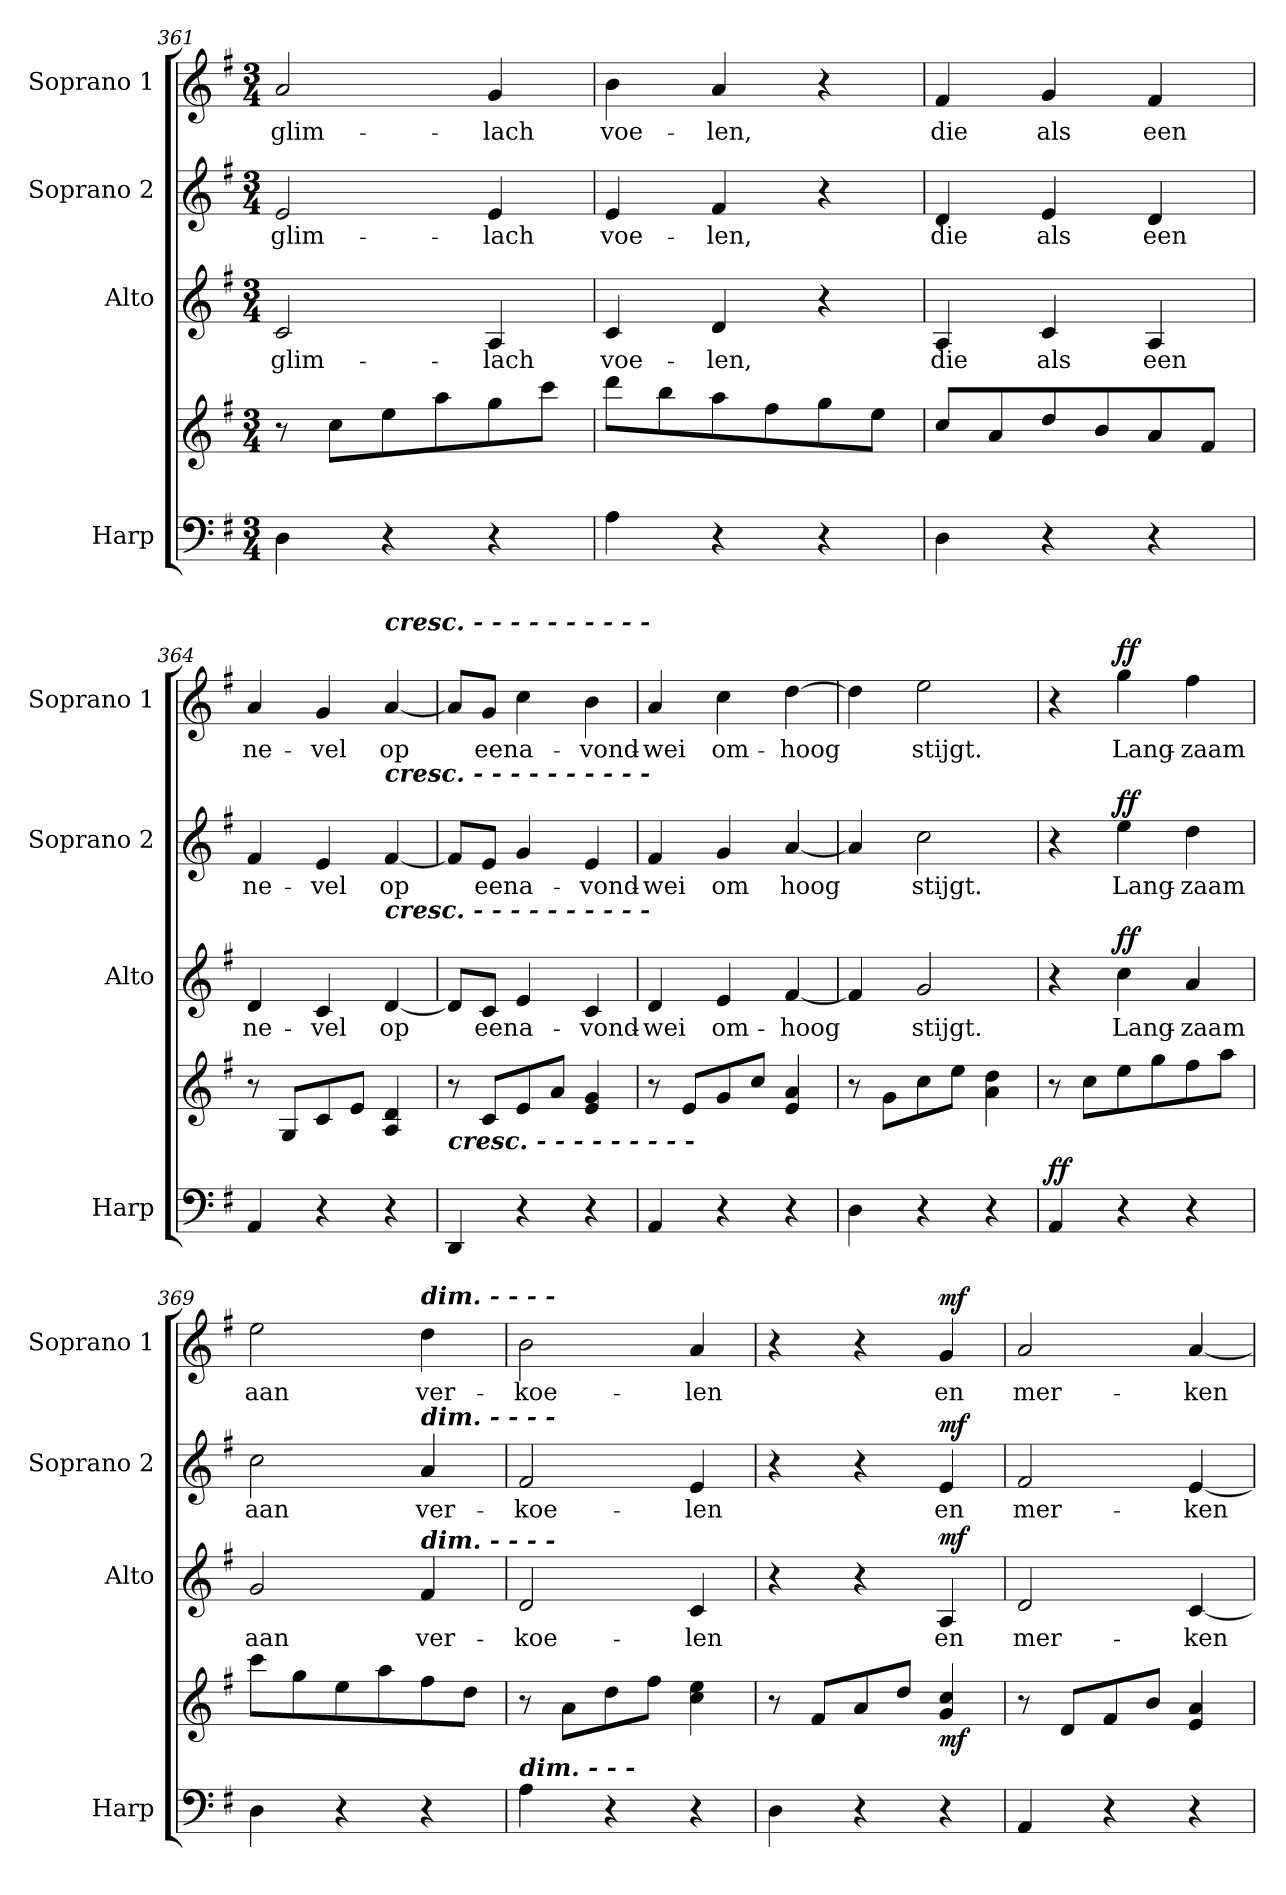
**kern	**kern	**dynam	**kern	**text	**dynam	**kern	**text	**dynam	**kern	**text	**dynam
*part4	*part4	*part4	*part3	*part3	*part3	*part2	*part2	*part2	*part1	*part1	*part1
*staff5	*staff4	*staff4/5	*staff3	*staff3	*staff3	*staff2	*staff2	*staff2	*staff1	*staff1	*staff1
*I"Harp	*	*	*I"Alto	*	*	*I"Soprano 2	*	*	*I"Soprano 1	*	*
*I'Harp	*	*	*I'Alto	*	*	*I'Soprano 2	*	*	*I'Soprano 1	*	*
*clefF4	*clefG2	*	*clefG2	*	*	*clefG2	*	*	*clefG2	*	*
*k[f#]	*k[f#]	*	*k[f#]	*	*	*k[f#]	*	*	*k[f#]	*	*
*G:	*G:	*	*G:	*	*	*G:	*	*	*G:	*	*
*M3/4	*M3/4	*	*M3/4	*	*	*M3/4	*	*	*M3/4	*	*
=361	=361	=361	=361	=361	=361	=361	=361	=361	=361	=361	=361
!	!	!	!	!LO:LY:b	!	!	!LO:LY:b	!	!	!LO:LY:b	!
4D\	8r	.	2c/	glim-	.	2e/	glim-	.	2a/	glim-	.
.	8cc\L	.	.	.	.	.	.	.	.	.	.
4r	8ee\	.	.	.	.	.	.	.	.	.	.
.	8aa\	.	.	.	.	.	.	.	.	.	.
!	!	!	!	!LO:LY:b	!	!	!LO:LY:b	!	!	!LO:LY:b	!
4r	8gg\	.	4A/	-lach	.	4e/	-lach	.	4g/	-lach	.
.	8ccc\J	.	.	.	.	.	.	.	.	.	.
=362	=362	=362	=362	=362	=362	=362	=362	=362	=362	=362	=362
!	!	!	!	!LO:LY:b	!	!	!LO:LY:b	!	!	!LO:LY:b	!
4A\	8ddd\L	.	4c/	voe-	.	4e/	voe-	.	4b\	voe-	.
.	8bb\	.	.	.	.	.	.	.	.	.	.
!	!	!	!	!LO:LY:b	!	!	!LO:LY:b	!	!	!LO:LY:b	!
4r	8aa\	.	4d/	-len,	.	4f#/	-len,	.	4a/	-len,	.
.	8ff#\	.	.	.	.	.	.	.	.	.	.
4r	8gg\	.	4r	.	.	4r	.	.	4r	.	.
.	8ee\J	.	.	.	.	.	.	.	.	.	.
=363	=363	=363	=363	=363	=363	=363	=363	=363	=363	=363	=363
!	!	!	!	!LO:LY:b	!	!	!LO:LY:b	!	!	!LO:LY:b	!
4D\	8cc/L	.	4A/	die	.	4d/	die	.	4f#/	die	.
.	8a/	.	.	.	.	.	.	.	.	.	.
!	!	!	!	!LO:LY:b	!	!	!LO:LY:b	!	!	!LO:LY:b	!
4r	8dd/	.	4c/	als	.	4e/	als	.	4g/	als	.
.	8b/	.	.	.	.	.	.	.	.	.	.
!	!	!	!	!LO:LY:b	!	!	!LO:LY:b	!	!	!LO:LY:b	!
4r	8a/	.	4A/	een	.	4d/	een	.	4f#/	een	.
.	8f#/J	.	.	.	.	.	.	.	.	.	.
!!LO:LB:g=z
=364	=364	=364	=364	=364	=364	=364	=364	=364	=364	=364	=364
!	!	!	!	!LO:LY:b	!	!	!LO:LY:b	!	!	!LO:LY:b	!
4AA/	8r	.	4d/	ne-	.	4f#/	ne-	.	4a/	ne-	.
.	8G/L	.	.	.	.	.	.	.	.	.	.
!	!	!	!	!LO:LY:b	!	!	!LO:LY:b	!	!	!LO:LY:b	!
4r	8c/	.	4c/	-vel	.	4e/	-vel	.	4g/	-vel	.
.	8e/J	.	.	.	.	.	.	.	.	.	.
!	!	!	!	!	!	!	!	!	!LO:TX:a:Bi:t=cresc.            -            -            -            -            -            -            -            -            -            -	!	!
!	!	!	!	!	!	!LO:TX:a:Bi:t=cresc.            -            -            -            -            -            -            -            -            -            -	!	!	!	!	!
!	!	!	!LO:TX:a:Bi:t=cresc.            -            -            -            -            -            -            -            -            -            -	!	!	!	!	!	!	!	!
!	!	!	!	!LO:LY:b	!	!	!LO:LY:b	!	!	!LO:LY:b	!
4r	4A/ 4d/	.	[4d/	op	.	[4f#/	op	.	[4a/	op	.
=365	=365	=365	=365	=365	=365	=365	=365	=365	=365	=365	=365
!LO:TX:a:Bi:t=cresc.          -            -           -           -           -           -           -         -           -	!	!	!	!	!	!	!	!	!	!	!
4DD/	8r	.	8d/L]	.	.	8f#/L]	.	.	8a/L]	.	.
!	!	!	!	!LO:LY:b	!	!	!LO:LY:b	!	!	!LO:LY:b	!
.	8c/L	.	8c/J	een	.	8e/J	een	.	8g/J	een	.
!	!	!	!	!LO:LY:b	!	!	!LO:LY:b	!	!	!LO:LY:b	!
4r	8e/	.	4e/	a-	.	4g/	a-	.	4cc\	a-	.
.	8a/J	.	.	.	.	.	.	.	.	.	.
!	!	!	!	!LO:LY:b	!	!	!LO:LY:b	!	!	!LO:LY:b	!
4r	4e/ 4g/	.	4c/	-vond-	.	4e/	-vond-	.	4b\	-vond-	.
=366	=366	=366	=366	=366	=366	=366	=366	=366	=366	=366	=366
!	!	!	!	!LO:LY:b	!	!	!LO:LY:b	!	!	!LO:LY:b	!
4AA/	8r	.	4d/	-wei	.	4f#/	-wei	.	4a/	-wei	.
.	8e/L	.	.	.	.	.	.	.	.	.	.
!	!	!	!	!LO:LY:b	!	!	!LO:LY:b	!	!	!LO:LY:b	!
4r	8g/	.	4e/	om-	.	4g/	om	.	4cc\	om-	.
.	8cc/J	.	.	.	.	.	.	.	.	.	.
!	!	!	!	!LO:LY:b	!	!	!LO:LY:b	!	!	!LO:LY:b	!
4r	4e/ 4a/	.	[4f#/	-hoog	.	[4a/	hoog	.	[4dd\	-hoog	.
=367	=367	=367	=367	=367	=367	=367	=367	=367	=367	=367	=367
4D\	8r	.	4f#/]	.	.	4a/]	.	.	4dd\]	.	.
.	8g\L	.	.	.	.	.	.	.	.	.	.
!	!	!	!	!LO:LY:b	!	!	!LO:LY:b	!	!	!LO:LY:b	!
4r	8cc\	.	2g/	stijgt.	.	2cc\	stijgt.	.	2ee\	stijgt.	.
.	8ee\J	.	.	.	.	.	.	.	.	.	.
4r	4a\ 4dd\	.	.	.	.	.	.	.	.	.	.
=368	=368	=368	=368	=368	=368	=368	=368	=368	=368	=368	=368
!	!	!LO:DY:a=2	!	!	!	!	!	!	!	!	!
4AA/	8r	ff	4r	.	.	4r	.	.	4r	.	.
.	8cc\L	.	.	.	.	.	.	.	.	.	.
!	!	!	!	!LO:LY:b	!LO:DY:a	!	!LO:LY:b	!LO:DY:a	!	!LO:LY:b	!LO:DY:a
4r	8ee\	.	4cc\	Lang-	ff	4ee\	Lang-	ff	4gg\	Lang-	ff
.	8gg\	.	.	.	.	.	.	.	.	.	.
!	!	!	!	!LO:LY:b	!	!	!LO:LY:b	!	!	!LO:LY:b	!
4r	8ff#\	.	4a/	-zaam	.	4dd\	-zaam	.	4ff#\	-zaam	.
.	8aa\J	.	.	.	.	.	.	.	.	.	.
!!LO:LB:g=z
=369	=369	=369	=369	=369	=369	=369	=369	=369	=369	=369	=369
!	!	!	!	!LO:LY:b	!	!	!LO:LY:b	!	!	!LO:LY:b	!
4D\	8ccc\L	.	2g/	aan	.	2cc\	aan	.	2ee\	aan	.
.	8gg\	.	.	.	.	.	.	.	.	.	.
4r	8ee\	.	.	.	.	.	.	.	.	.	.
.	8aa\	.	.	.	.	.	.	.	.	.	.
!	!	!	!	!	!	!	!	!	!LO:TX:a:Bi:t=dim.           -            -            -            -	!	!
!	!	!	!	!	!	!LO:TX:a:Bi:t=dim.           -            -            -            -	!	!	!	!	!
!	!	!	!LO:TX:a:Bi:t=dim.           -            -            -            -	!	!	!	!	!	!	!	!
!	!	!	!	!LO:LY:b	!	!	!LO:LY:b	!	!	!LO:LY:b	!
4r	8ff#\	.	4f#/	ver-	.	4a/	ver-	.	4dd\	ver-	.
.	8dd\J	.	.	.	.	.	.	.	.	.	.
=370	=370	=370	=370	=370	=370	=370	=370	=370	=370	=370	=370
!LO:TX:a:Bi:t=dim.           -            -            -	!	!	!	!	!	!	!	!	!	!	!
!	!	!	!	!LO:LY:b	!	!	!LO:LY:b	!	!	!LO:LY:b	!
4A\	8r	.	2d/	-koe-	.	2f#/	-koe-	.	2b\	-koe-	.
.	8a\L	.	.	.	.	.	.	.	.	.	.
4r	8dd\	.	.	.	.	.	.	.	.	.	.
.	8ff#\J	.	.	.	.	.	.	.	.	.	.
!	!	!	!	!LO:LY:b	!	!	!LO:LY:b	!	!	!LO:LY:b	!
4r	4cc\ 4ee\	.	4c/	-len	.	4e/	-len	.	4a/	-len	.
=371	=371	=371	=371	=371	=371	=371	=371	=371	=371	=371	=371
4D\	8r	.	4r	.	.	4r	.	.	4r	.	.
.	8f#/L	.	.	.	.	.	.	.	.	.	.
4r	8a/	.	4r	.	.	4r	.	.	4r	.	.
.	8dd/J	.	.	.	.	.	.	.	.	.	.
!	!	!LO:DY:b	!	!LO:LY:b	!LO:DY:a	!	!LO:LY:b	!LO:DY:a	!	!LO:LY:b	!LO:DY:a
4r	4g/ 4cc/	mf	4A/	en	mf	4e/	en	mf	4g/	en	mf
=372	=372	=372	=372	=372	=372	=372	=372	=372	=372	=372	=372
!	!	!	!	!LO:LY:b	!	!	!LO:LY:b	!	!	!LO:LY:b	!
4AA/	8r	.	2d/	mer-	.	2f#/	mer-	.	2a/	mer-	.
.	8d/L	.	.	.	.	.	.	.	.	.	.
4r	8f#/	.	.	.	.	.	.	.	.	.	.
.	8b/J	.	.	.	.	.	.	.	.	.	.
!	!	!	!	!LO:LY:b	!	!	!LO:LY:b	!	!	!LO:LY:b	!
4r	4e/ 4a/	.	[4c/	-ken	.	[4e/	-ken	.	[4a/	-ken	.
=	=	=	=	=	=	=	=	=	=	=	=
*-	*-	*-	*-	*-	*-	*-	*-	*-	*-	*-	*-
